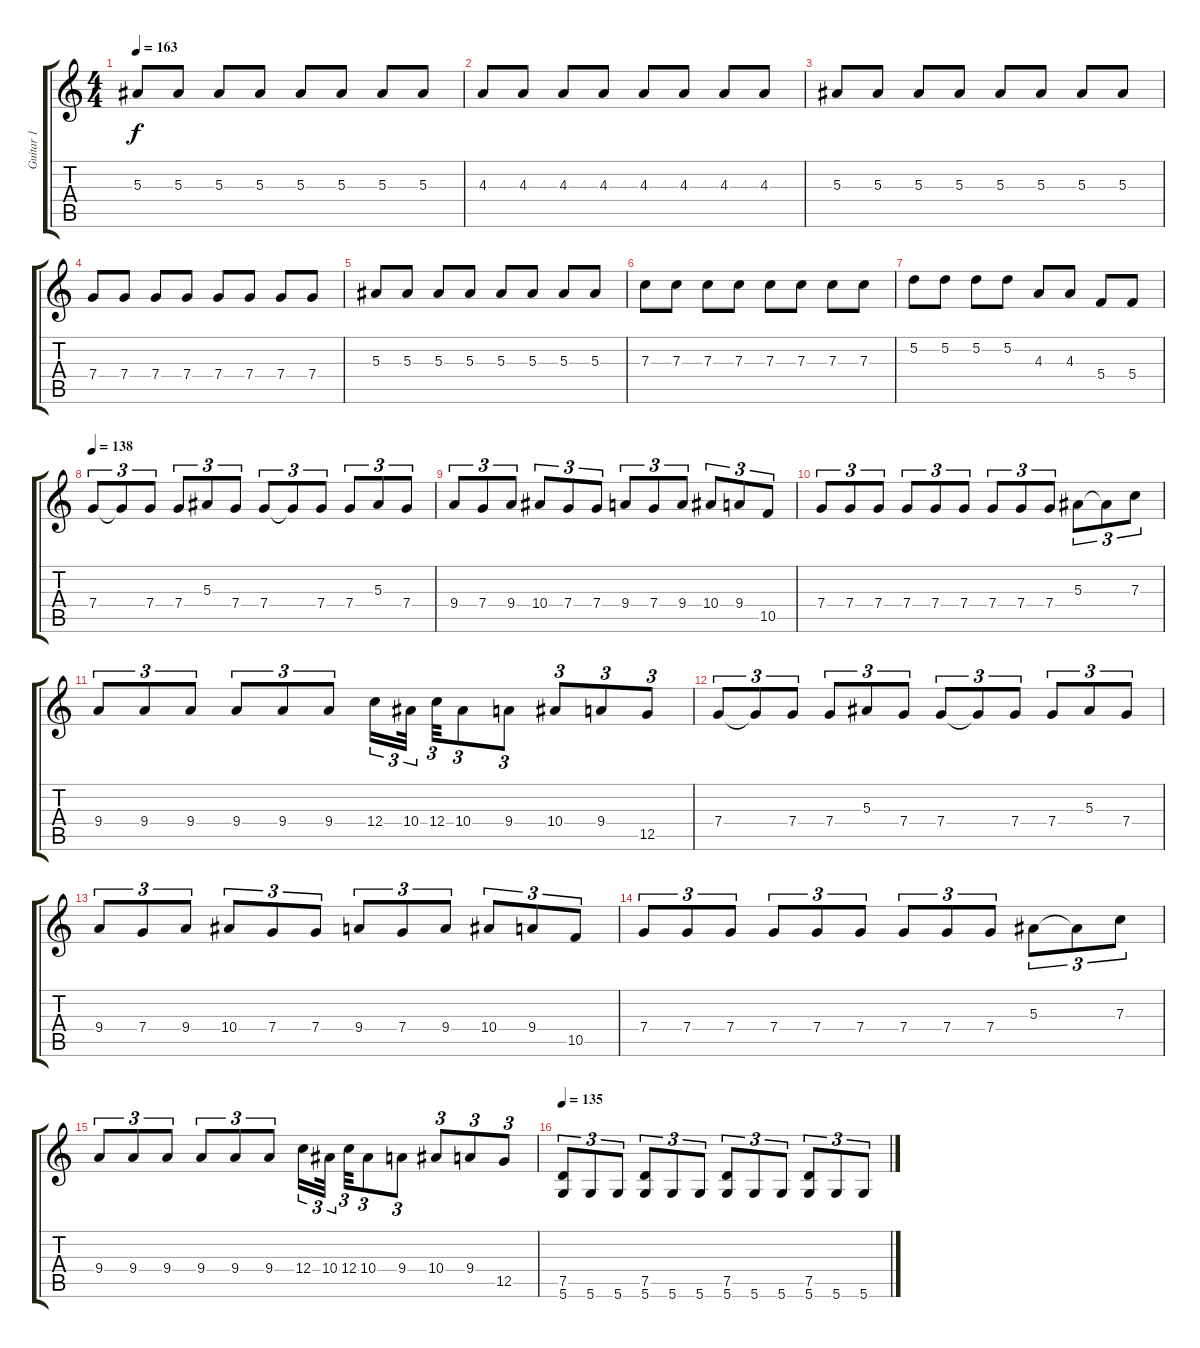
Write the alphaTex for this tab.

\track ("Guitar 1" "Guitar 1") {instrument distortionguitar}
\staff {score tabs}
\tuning (D4 A3 F3 C3 G2 D2) {hide}
\ts (4 4)
\tempo 163
\clef g2
\ks c
5.3.8{dy f} 5.3.8 5.3.8 5.3.8 5.3.8 5.3.8 5.3.8 5.3.8 |
4.3.8 4.3.8 4.3.8 4.3.8 4.3.8 4.3.8 4.3.8 4.3.8 |
5.3.8 5.3.8 5.3.8 5.3.8 5.3.8 5.3.8 5.3.8 5.3.8 |
7.4.8 7.4.8 7.4.8 7.4.8 7.4.8 7.4.8 7.4.8 7.4.8 |
5.3.8 5.3.8 5.3.8 5.3.8 5.3.8 5.3.8 5.3.8 5.3.8 |
7.3.8 7.3.8 7.3.8 7.3.8 7.3.8 7.3.8 7.3.8 7.3.8 |
5.2.8 5.2.8 5.2.8 5.2.8 4.3.8 4.3.8 5.4.8 5.4.8 |
\tempo 138
7.4.8{tu (3 2)} 7.4{t}.8{tu (3 2)} 7.4.8{tu (3 2)} 7.4.8{tu (3 2)} 5.3.8{tu (3 2)} 7.4.8{tu (3 2)} 7.4.8{tu (3 2)} 7.4{t}.8{tu (3 2)} 7.4.8{tu (3 2)} 7.4.8{tu (3 2)} 5.3.8{tu (3 2)} 7.4.8{tu (3 2)} |
9.4.8{tu (3 2)} 7.4.8{tu (3 2)} 9.4.8{tu (3 2)} 10.4.8{tu (3 2)} 7.4.8{tu (3 2)} 7.4.8{tu (3 2)} 9.4.8{tu (3 2)} 7.4.8{tu (3 2)} 9.4.8{tu (3 2)} 10.4.8{tu (3 2)} 9.4.8{tu (3 2)} 10.5.8{tu (3 2)} |
7.4.8{tu (3 2)} 7.4.8{tu (3 2)} 7.4.8{tu (3 2)} 7.4.8{tu (3 2)} 7.4.8{tu (3 2)} 7.4.8{tu (3 2)} 7.4.8{tu (3 2)} 7.4.8{tu (3 2)} 7.4.8{tu (3 2)} 5.3.8{tu (3 2)} 5.3{t}.8{tu (3 2)} 7.3.8{tu (3 2)} |
9.4.8{tu (3 2)} 9.4.8{tu (3 2)} 9.4.8{tu (3 2)} 9.4.8{tu (3 2)} 9.4.8{tu (3 2)} 9.4.8{tu (3 2)} 12.4.16{tu (3 2)} 10.4.32{tu (3 2)} 12.4.32{tu (3 2)} 10.4.8{tu (3 2)} 9.4.8{tu (3 2)} 10.4.8{tu (3 2)} 9.4.8{tu (3 2)} 12.5.8{tu (3 2)} |
7.4.8{tu (3 2)} 7.4{t}.8{tu (3 2)} 7.4.8{tu (3 2)} 7.4.8{tu (3 2)} 5.3.8{tu (3 2)} 7.4.8{tu (3 2)} 7.4.8{tu (3 2)} 7.4{t}.8{tu (3 2)} 7.4.8{tu (3 2)} 7.4.8{tu (3 2)} 5.3.8{tu (3 2)} 7.4.8{tu (3 2)} |
9.4.8{tu (3 2)} 7.4.8{tu (3 2)} 9.4.8{tu (3 2)} 10.4.8{tu (3 2)} 7.4.8{tu (3 2)} 7.4.8{tu (3 2)} 9.4.8{tu (3 2)} 7.4.8{tu (3 2)} 9.4.8{tu (3 2)} 10.4.8{tu (3 2)} 9.4.8{tu (3 2)} 10.5.8{tu (3 2)} |
7.4.8{tu (3 2)} 7.4.8{tu (3 2)} 7.4.8{tu (3 2)} 7.4.8{tu (3 2)} 7.4.8{tu (3 2)} 7.4.8{tu (3 2)} 7.4.8{tu (3 2)} 7.4.8{tu (3 2)} 7.4.8{tu (3 2)} 5.3.8{tu (3 2)} 5.3{t}.8{tu (3 2)} 7.3.8{tu (3 2)} |
9.4.8{tu (3 2)} 9.4.8{tu (3 2)} 9.4.8{tu (3 2)} 9.4.8{tu (3 2)} 9.4.8{tu (3 2)} 9.4.8{tu (3 2)} 12.4.16{tu (3 2)} 10.4.32{tu (3 2)} 12.4.32{tu (3 2)} 10.4.8{tu (3 2)} 9.4.8{tu (3 2)} 10.4.8{tu (3 2)} 9.4.8{tu (3 2)} 12.5.8{tu (3 2)} |
\tempo 135
(7.5 5.6).8{tu (3 2)} 5.6.8{tu (3 2)} 5.6.8{tu (3 2)} (7.5 5.6).8{tu (3 2)} 5.6.8{tu (3 2)} 5.6.8{tu (3 2)} (7.5 5.6).8{tu (3 2)} 5.6.8{tu (3 2)} 5.6.8{tu (3 2)} (7.5 5.6).8{tu (3 2)} 5.6.8{tu (3 2)} 5.6.8{tu (3 2)}
